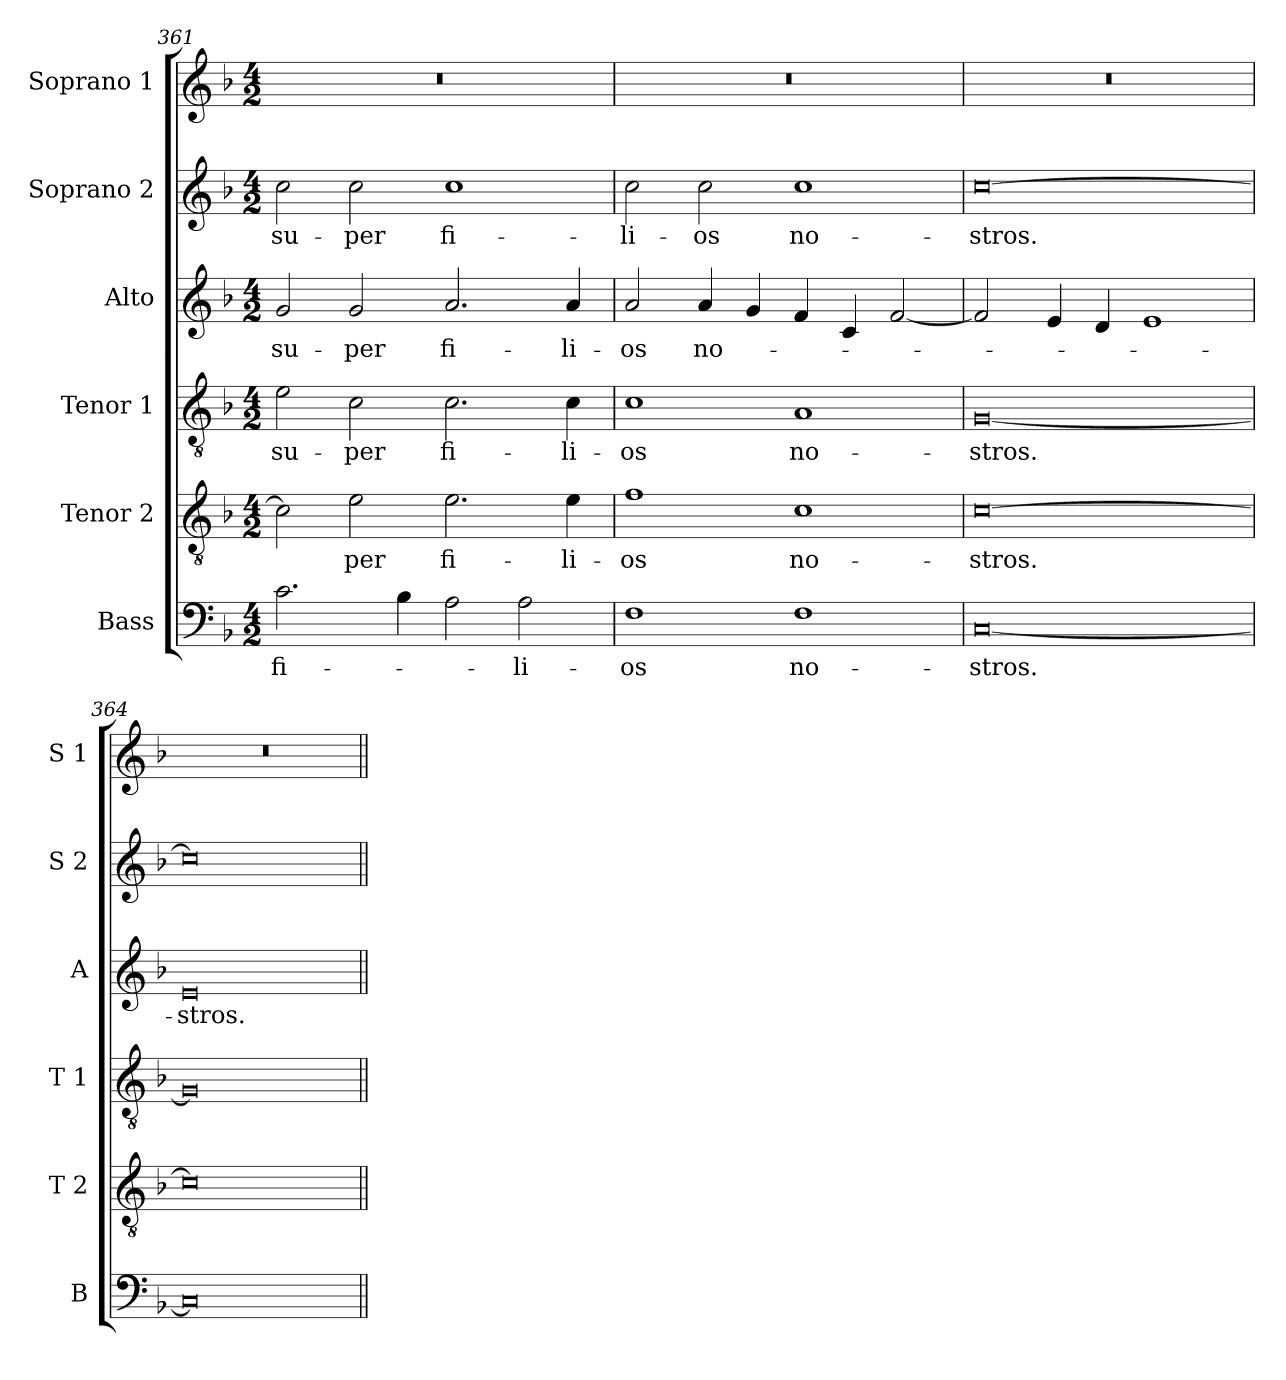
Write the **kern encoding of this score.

**kern	**text	**kern	**text	**kern	**text	**kern	**text	**kern	**text	**kern
*part6	*part6	*part5	*part5	*part4	*part4	*part3	*part3	*part2	*part2	*part1
*staff6	*staff6	*staff5	*staff5	*staff4	*staff4	*staff3	*staff3	*staff2	*staff2	*staff1
*I"Bass	*	*I"Tenor 2	*	*I"Tenor 1	*	*I"Alto	*	*I"Soprano 2	*	*I"Soprano 1
*I'B	*	*I'T 2	*	*I'T 1	*	*I'A	*	*I'S 2	*	*I'S 1
*clefF4	*	*clefGv2	*	*clefGv2	*	*clefG2	*	*clefG2	*	*clefG2
*k[b-]	*	*k[b-]	*	*k[b-]	*	*k[b-]	*	*k[b-]	*	*k[b-]
*F:	*	*F:	*	*F:	*	*F:	*	*F:	*	*F:
*M4/2	*	*M4/2	*	*M4/2	*	*M4/2	*	*M4/2	*	*M4/2
=361	=361	=361	=361	=361	=361	=361	=361	=361	=361	=361
!	!LO:LY:b	!	!	!	!	!	!	!	!	!
!	!	!	!	!	!LO:LY:b	!	!	!	!	!
!	!	!	!	!	!	!	!LO:LY:b	!	!	!
!	!	!	!	!	!	!	!	!	!LO:LY:b	!
2.c\	fi-	2c\]	.	2e\	su-	2g/	su-	2cc\	su-	0r
!	!	!	!LO:LY:b	!	!	!	!	!	!	!
!	!	!	!	!	!LO:LY:b	!	!	!	!	!
!	!	!	!	!	!	!	!LO:LY:b	!	!	!
!	!	!	!	!	!	!	!	!	!LO:LY:b	!
.	.	2e\	-per	2c\	-per	2g/	-per	2cc\	-per	.
4B-\	.	.	.	.	.	.	.	.	.	.
!	!	!	!LO:LY:b	!	!	!	!	!	!	!
!	!	!	!	!	!LO:LY:b	!	!	!	!	!
!	!	!	!	!	!	!	!LO:LY:b	!	!	!
!	!	!	!	!	!	!	!	!	!LO:LY:b	!
2A\	.	2.e\	fi-	2.c\	fi-	2.a/	fi-	1cc	fi-	.
!	!LO:LY:b	!	!	!	!	!	!	!	!	!
2A\	-li-	.	.	.	.	.	.	.	.	.
!	!	!	!LO:LY:b	!	!	!	!	!	!	!
!	!	!	!	!	!LO:LY:b	!	!	!	!	!
!	!	!	!	!	!	!	!LO:LY:b	!	!	!
.	.	4e\	-li-	4c\	-li-	4a/	-li-	.	.	.
=362	=362	=362	=362	=362	=362	=362	=362	=362	=362	=362
!	!LO:LY:b	!	!	!	!	!	!	!	!	!
!	!	!	!LO:LY:b	!	!	!	!	!	!	!
!	!	!	!	!	!LO:LY:b	!	!	!	!	!
!	!	!	!	!	!	!	!LO:LY:b	!	!	!
!	!	!	!	!	!	!	!	!	!LO:LY:b	!
1F	-os	1f	-os	1c	-os	2a/	-os	2cc\	-li-	0r
!	!	!	!	!	!	!	!LO:LY:b	!	!	!
!	!	!	!	!	!	!	!	!	!LO:LY:b	!
.	.	.	.	.	.	4a/	no-	2cc\	-os	.
.	.	.	.	.	.	4g/	.	.	.	.
!	!LO:LY:b	!	!	!	!	!	!	!	!	!
!	!	!	!LO:LY:b	!	!	!	!	!	!	!
!	!	!	!	!	!LO:LY:b	!	!	!	!	!
!	!	!	!	!	!	!	!	!	!LO:LY:b	!
1F	no-	1c	no-	1A	no-	4f/	.	1cc	no-	.
.	.	.	.	.	.	4c/	.	.	.	.
.	.	.	.	.	.	[2f/	.	.	.	.
=363	=363	=363	=363	=363	=363	=363	=363	=363	=363	=363
!	!LO:LY:b	!	!	!	!	!	!	!	!	!
!	!	!	!LO:LY:b	!	!	!	!	!	!	!
!	!	!	!	!	!LO:LY:b	!	!	!	!	!
!	!	!	!	!	!	!	!	!	!LO:LY:b	!
[0C	-stros.	[0c	-stros.	[0G	-stros.	2f/]	.	[0cc	-stros.	0r
.	.	.	.	.	.	4e/	.	.	.	.
.	.	.	.	.	.	4d/	.	.	.	.
.	.	.	.	.	.	1e	.	.	.	.
=364	=364	=364	=364	=364	=364	=364	=364	=364	=364	=364
!	!	!	!	!	!	!	!LO:LY:b	!	!	!
0C]	.	0c]	.	0G]	.	0e	-stros.	0cc]	.	0r
=||	=||	=||	=||	=||	=||	=||	=||	=||	=||	=||
*-	*-	*-	*-	*-	*-	*-	*-	*-	*-	*-
